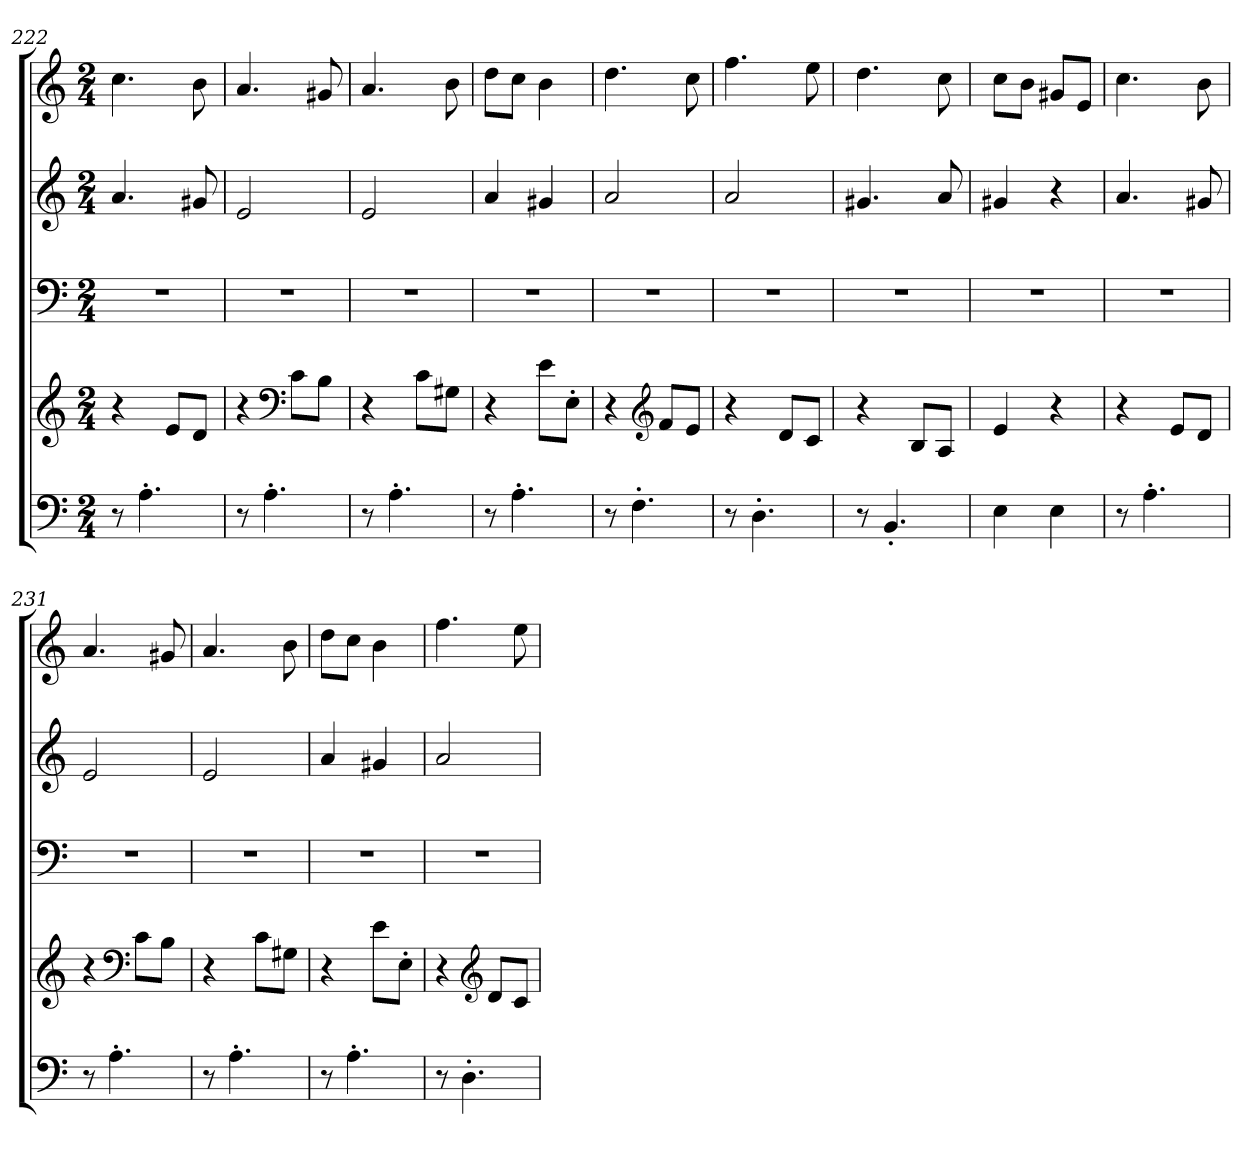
**kern	**kern	**kern	**kern	**kern
*part5	*part4	*part3	*part2	*part1
*staff5	*staff4	*staff3	*staff2	*staff1
*clefF4	*clefG2	*clefF4	*clefG2	*clefG2
*k[]	*k[]	*k[]	*k[]	*k[]
*M2/4	*M2/4	*M2/4	*M2/4	*M2/4
*MM180	*MM180	*MM180	*MM180	*MM180
=222	=222	=222	=222	=222
8r	4r	2r	4.a/	4.cc\
4.A'\	.	.	.	.
.	8e/L	.	.	.
.	8d/J	.	8g#X/	8b\
!!LO:PB:g=z
=223	=223	=223	=223	=223
8r	4r	2r	2e/	4.a/
4.A'\	.	.	.	.
*	*clefF4	*	*	*
.	8c\L	.	.	.
.	8B\J	.	.	8g#X/
=224	=224	=224	=224	=224
8r	4r	2r	2e/	4.a/
4.A'\	.	.	.	.
.	8c\L	.	.	.
.	8G#X\J	.	.	8b\
=225	=225	=225	=225	=225
8r	4r	2r	4a/	8dd\L
4.A'\	.	.	.	8cc\J
.	8e\L	.	4g#X/	4b\
.	8E'\J	.	.	.
=226	=226	=226	=226	=226
*	*	*	*	*MM180
8r	4r	2r	2a/	4.dd\
4.F'\	.	.	.	.
*	*clefG2	*	*	*
.	8f/L	.	.	.
.	8e/J	.	.	8cc\
=227	=227	=227	=227	=227
8r	4r	2r	2a/	4.ff\
4.D'\	.	.	.	.
.	8d/L	.	.	.
.	8c/J	.	.	8ee\
=228	=228	=228	=228	=228
8r	4r	2r	4.g#X/	4.dd\
4.BB'/	.	.	.	.
.	8B/L	.	.	.
.	8A/J	.	8a/	8cc\
=229	=229	=229	=229	=229
4E\	4e/	2r	4g#X/	8cc\L
.	.	.	.	8b\J
4E\	4r	.	4r	8g#X/L
.	.	.	.	8e/J
=230	=230	=230	=230	=230
*	*	*	*	*MM180
8r	4r	2r	4.a/	4.cc\
4.A'\	.	.	.	.
.	8e/L	.	.	.
.	8d/J	.	8g#X/	8b\
!!LO:LB:g=z
=231	=231	=231	=231	=231
8r	4r	2r	2e/	4.a/
4.A'\	.	.	.	.
*	*clefF4	*	*	*
.	8c\L	.	.	.
.	8B\J	.	.	8g#X/
=232	=232	=232	=232	=232
8r	4r	2r	2e/	4.a/
4.A'\	.	.	.	.
.	8c\L	.	.	.
.	8G#X\J	.	.	8b\
=233	=233	=233	=233	=233
8r	4r	2r	4a/	8dd\L
4.A'\	.	.	.	8cc\J
.	8e\L	.	4g#X/	4b\
.	8E'\J	.	.	.
=234	=234	=234	=234	=234
*	*	*	*	*MM180
8r	4r	2r	2a/	4.ff\
4.D'\	.	.	.	.
*	*clefG2	*	*	*
.	8d/L	.	.	.
.	8c/J	.	.	8ee\
=	=	=	=	=
*-	*-	*-	*-	*-
